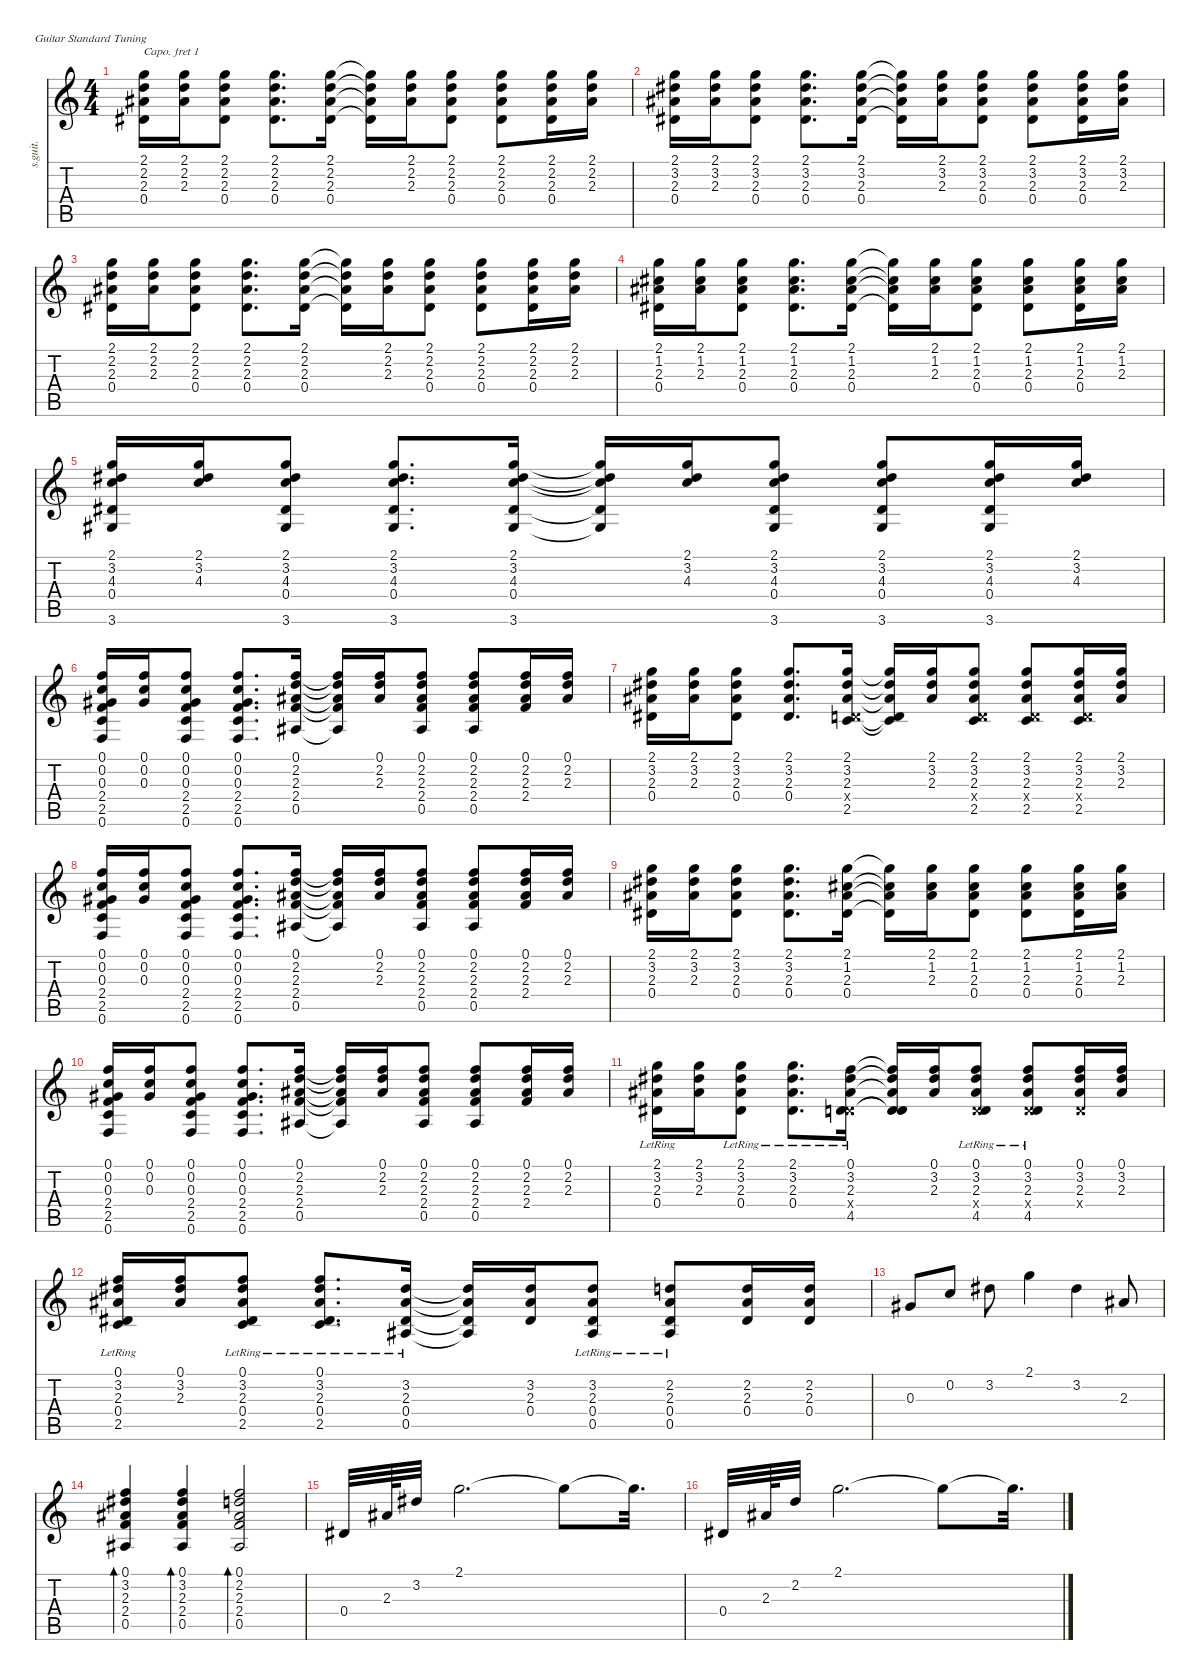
\defaultSystemsLayout 4
\hideDynamics
\bracketExtendMode nobrackets
\track ("Acoustic Guitar 2" "s.guit.") {instrument acousticguitarsteel}
\staff {score tabs}
\capo 1
\tuning (E4 B3 G3 D3 A2 E2)
\ts (4 4)
\tempo (100 hide)
\clef g2
\ks c
(2.1{acc #} 2.2{acc #} 2.3 0.4).16{dy f} (2.1{acc #} 2.2{acc #} 2.3).16 (2.1{acc #} 2.2{acc #} 2.3 0.4).8 (2.1{acc #} 2.2{acc #} 2.3 0.4).8{d} (2.1{acc #} 2.2{acc #} 2.3 0.4).16 (2.1{t} 2.2{t} 2.3{t} 0.4{t}).16 (2.1{acc #} 2.2{acc #} 2.3).16 (2.1{acc #} 2.2{acc #} 2.3 0.4).8 (2.1{acc #} 2.2{acc #} 2.3 0.4).8 (2.1{acc #} 2.2{acc #} 2.3 0.4).16 (2.1{acc #} 2.2{acc #} 2.3).16 |
(2.1{acc #} 3.2 2.3 0.4).16 (2.1{acc #} 3.2 2.3).16 (2.1{acc #} 3.2 2.3 0.4).8 (2.1{acc #} 3.2 2.3 0.4).8{d} (2.1{acc #} 3.2 2.3 0.4).16 (2.1{t} 3.2{t} 2.3{t} 0.4{t}).16 (2.1{acc #} 3.2 2.3).16 (2.1{acc #} 3.2 2.3 0.4).8 (2.1{acc #} 3.2 2.3 0.4).8 (2.1{acc #} 3.2 2.3 0.4).16 (2.1{acc #} 3.2 2.3).16 |
(2.1{acc #} 2.2{acc #} 2.3 0.4).16 (2.1{acc #} 2.2{acc #} 2.3).16 (2.1{acc #} 2.2{acc #} 2.3 0.4).8 (2.1{acc #} 2.2{acc #} 2.3 0.4).8{d} (2.1{acc #} 2.2{acc #} 2.3 0.4).16 (2.1{t} 2.2{t} 2.3{t} 0.4{t}).16 (2.1{acc #} 2.2{acc #} 2.3).16 (2.1{acc #} 2.2{acc #} 2.3 0.4).8 (2.1{acc #} 2.2{acc #} 2.3 0.4).8 (2.1{acc #} 2.2{acc #} 2.3 0.4).16 (2.1{acc #} 2.2{acc #} 2.3).16 |
(2.1{acc #} 1.2 2.3 0.4).16 (2.1{acc #} 1.2 2.3).16 (2.1{acc #} 1.2 2.3 0.4).8 (2.1{acc #} 1.2 2.3 0.4).8{d} (2.1{acc #} 1.2 2.3 0.4).16 (2.1{t} 1.2{t} 2.3{t} 0.4{t}).16 (2.1{acc #} 1.2 2.3).16 (2.1{acc #} 1.2 2.3 0.4).8 (2.1{acc #} 1.2 2.3 0.4).8 (2.1{acc #} 1.2 2.3 0.4).16 (2.1{acc #} 1.2 2.3).16 |
(2.1{acc #} 3.2 4.3 0.4 3.6).16 (2.1{acc #} 3.2 4.3).16 (2.1{acc #} 3.2 4.3 0.4 3.6).8 (2.1{acc #} 3.2 4.3 0.4 3.6).8{d} (2.1{acc #} 3.2 4.3 0.4 3.6).16 (2.1{t} 3.2{t} 4.3{t} 0.4{t} 3.6{t}).16 (2.1{acc #} 3.2 4.3).16 (2.1{acc #} 3.2 4.3 0.4 3.6).8 (2.1{acc #} 3.2 4.3 0.4 3.6).8 (2.1{acc #} 3.2 4.3 0.4 3.6).16 (2.1{acc #} 3.2 4.3).16 |
(0.1 0.2 0.3 2.4 2.5 0.6).16 (0.1 0.2 0.3).16 (0.1 0.2 0.3 2.4 2.5 0.6).8 (0.1 0.2 0.3 2.4 2.5 0.6).8{d} (0.1 2.2{acc #} 2.3 2.4 0.5).16 (0.1{t} 2.2{t} 2.3{t} 2.4{t} 0.5{t}).16 (0.1 2.2{acc #} 2.3).16 (0.1 2.2{acc #} 2.3 2.4 0.5).8 (0.1 2.2{acc #} 2.3 2.4 0.5).8 (0.1 2.2{acc #} 2.3 2.4).16 (0.1 2.2{acc #} 2.3).16 |
(2.1{acc #} 3.2 2.3 0.4).16 (2.1{acc #} 3.2 2.3).16 (2.1{acc #} 3.2 2.3 0.4).8 (2.1{acc #} 3.2 2.3 0.4).8{d} (2.1{acc #} 3.2 2.3 -1.4{x acc #} 2.5).16 (2.1{t} 3.2{t} 2.3{t} -1.4{t} 2.5{t}).16 (2.1{acc #} 3.2 2.3).16 (2.1{acc #} 3.2 2.3 -1.4{x acc #} 2.5).8 (2.1{acc #} 3.2 2.3 -1.4{x acc #} 2.5).8 (2.1{acc #} 3.2 2.3 -1.4{x acc #} 2.5).16 (2.1{acc #} 3.2 2.3).16 |
(0.1 0.2 0.3 2.4 2.5 0.6).16 (0.1 0.2 0.3).16 (0.1 0.2 0.3 2.4 2.5 0.6).8 (0.1 0.2 0.3 2.4 2.5 0.6).8{d} (0.1 2.2{acc #} 2.3 2.4 0.5).16 (0.1{t} 2.2{t} 2.3{t} 2.4{t} 0.5{t}).16 (0.1 2.2{acc #} 2.3).16 (0.1 2.2{acc #} 2.3 2.4 0.5).8 (0.1 2.2{acc #} 2.3 2.4 0.5).8 (0.1 2.2{acc #} 2.3 2.4).16 (0.1 2.2{acc #} 2.3).16 |
(2.1{acc #} 3.2 2.3 0.4).16 (2.1{acc #} 3.2 2.3).16 (2.1{acc #} 3.2 2.3 0.4).8 (2.1{acc #} 3.2 2.3 0.4).8{d} (2.1{acc #} 1.2 2.3 0.4).16 (2.1{t} 1.2{t} 2.3{t} 0.4{t}).16 (2.1{acc #} 1.2 2.3).16 (2.1{acc #} 1.2 2.3 0.4).8 (2.1{acc #} 1.2 2.3 0.4).8 (2.1{acc #} 1.2 2.3 0.4).16 (2.1{acc #} 1.2 2.3).16 |
(0.1 0.2 0.3 2.4 2.5 0.6).16 (0.1 0.2 0.3).16 (0.1 0.2 0.3 2.4 2.5 0.6).8 (0.1 0.2 0.3 2.4 2.5 0.6).8{d} (0.1 2.2{acc #} 2.3 2.4 0.5).16 (0.1{t} 2.2{t} 2.3{t} 2.4{t} 0.5{t}).16 (0.1 2.2{acc #} 2.3).16 (0.1 2.2{acc #} 2.3 2.4 0.5).8 (0.1 2.2{acc #} 2.3 2.4 0.5).8 (0.1 2.2{acc #} 2.3 2.4).16 (0.1 2.2{acc #} 2.3).16 |
(2.1{lr acc #} 3.2{lr} 2.3{lr} 0.4{lr}).16 (2.1{acc #} 3.2 2.3).16 (2.1{lr acc #} 3.2{lr} 2.3{lr} 0.4{lr}).8 (2.1{lr acc #} 3.2{lr} 2.3{lr} 0.4{lr}).8{d} (0.1{lr} 3.2{lr} 2.3{lr} -1.4{lr x acc #} 4.5{lr acc #}).16 (0.1{t} 3.2{t} 2.3{t} -1.4{t} 4.5{t}).16 (0.1 3.2 2.3).16 (0.1{lr} 3.2{lr} 2.3{lr} -1.4{lr x acc #} 4.5{lr acc #}).8 (0.1{lr} 3.2{lr} 2.3{lr} -1.4{lr x acc #} 4.5{lr acc #}).8 (0.1 3.2 2.3 -1.4{x acc #}).16 (0.1 3.2 2.3).16 |
(0.1{lr} 3.2{lr} 2.3{lr} 0.4{lr} 2.5{lr}).16 (0.1 3.2 2.3).16 (0.1{lr} 3.2{lr} 2.3{lr} 0.4{lr} 2.5{lr}).8 (0.1{lr} 3.2{lr} 2.3{lr} 0.4{lr} 2.5{lr}).8{d} (3.2{lr} 2.3{lr} 0.4{lr} 0.5{lr}).16 (3.2{t} 2.3{t} 0.4{t} 0.5{t}).16 (3.2 2.3 0.4).16 (3.2{lr} 2.3{lr} 0.4{lr} 0.5{lr}).8 (2.2{lr acc #} 2.3{lr} 0.4{lr} 0.5{lr}).8 (2.2{acc #} 2.3 0.4).16 (2.2{acc #} 2.3 0.4).16 |
0.3.8 0.2.8 3.2.8 2.1{acc #}.4 3.2.4 2.3.8 |
(0.1 3.2 2.3 2.4 0.5).4{bd 30} (0.1 3.2 2.3 2.4 0.5).4{bd 30} (0.1 2.2{acc #} 2.3 2.4 0.5).2{bd 30} |
0.4.32 2.3.64 3.2.32 2.1{acc #}.2{d} 2.1{t}.8 2.1{t}.32{d} |
0.4.32 2.3.64 2.2{acc #}.32 2.1{acc #}.2{d} 2.1{t}.8 2.1{t}.32{d}
